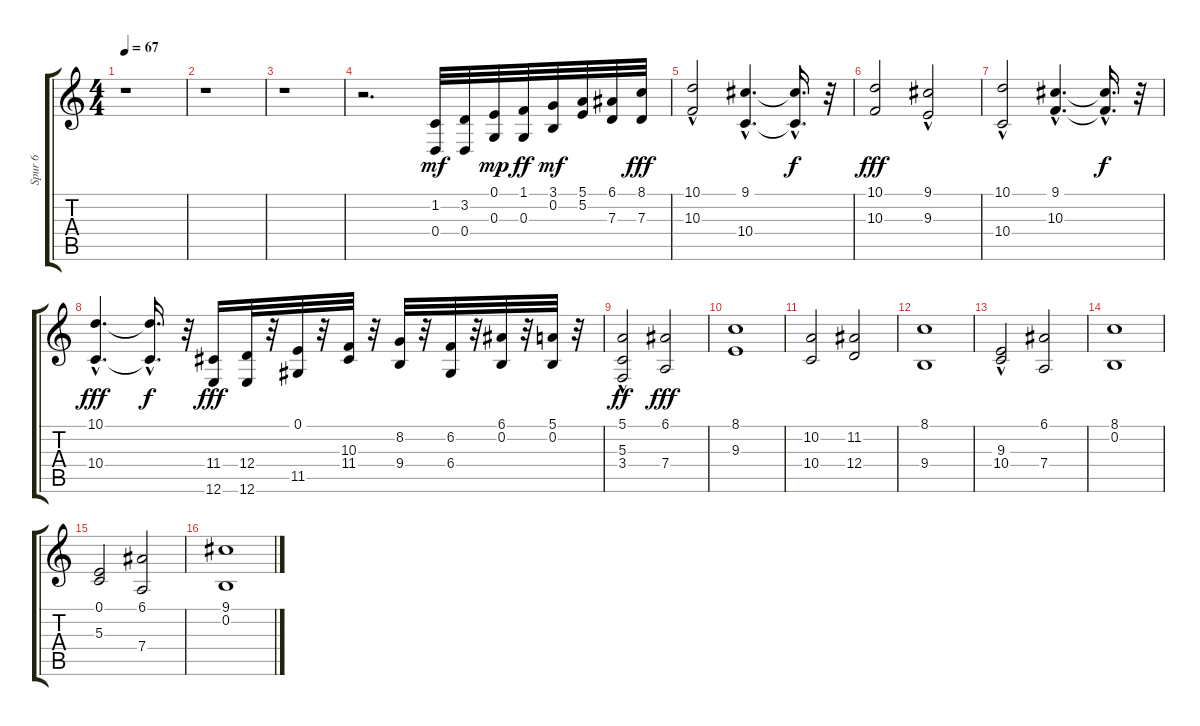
\track ("Spur 6" "Spur 6") {instrument tremolostrings}
\staff {score tabs}
\tuning (E4 B3 G3 D3 A2 E2) {hide}
\ts (4 4)
\tempo 67
\clef g2
\ks c
r.1{dy ff} |
r.1 |
r.1 |
r.2{d} (1.2 0.4).32{dy mf} (3.2 0.4).32 (0.1 0.3).32{dy mp} (1.1 0.3).32{dy ff} (3.1 0.2).32{dy mf} (5.1 5.2).32 (6.1 7.3).32 (8.1 7.3).32{dy fff} |
(10.1 10.3{hac}).2 (9.1{hac} 10.4{hac}).4{d} (9.1{hac t} 10.4{hac t}).16{d dy f} r.32 |
(10.1 10.3).2{dy fff} (9.1{hac} 9.3).2 |
(10.1 10.4{hac}).2 (9.1{hac} 10.3{hac}).4{d} (9.1{hac t} 10.3{hac t}).16{d dy f} r.32 |
(10.1{hac} 10.4{hac}).4{d dy fff} (10.1{hac t} 10.4{hac t}).16{d dy f} r.32 (11.4 12.6).16{dy fff} (12.4 12.6).32 r.32 (0.1 11.5).32 r.32 (10.3 11.4).32 r.32 (8.2 9.4).32 r.32 (6.2 6.4).32 r.32 (6.1 0.2).32 r.32 (5.1 0.2).32 r.32 |
(5.1{hac} 5.3 3.4).2{dy ff} (6.1 7.4).2{dy fff} |
(8.1 9.3).1 |
(10.2 10.4).2 (11.2 12.4).2 |
(8.1 9.4).1 |
(9.3{hac} 10.4).2 (6.1 7.4).2 |
(8.1 0.2).1 |
(0.1 5.3).2 (6.1 7.4).2 |
(9.1 0.2).1
